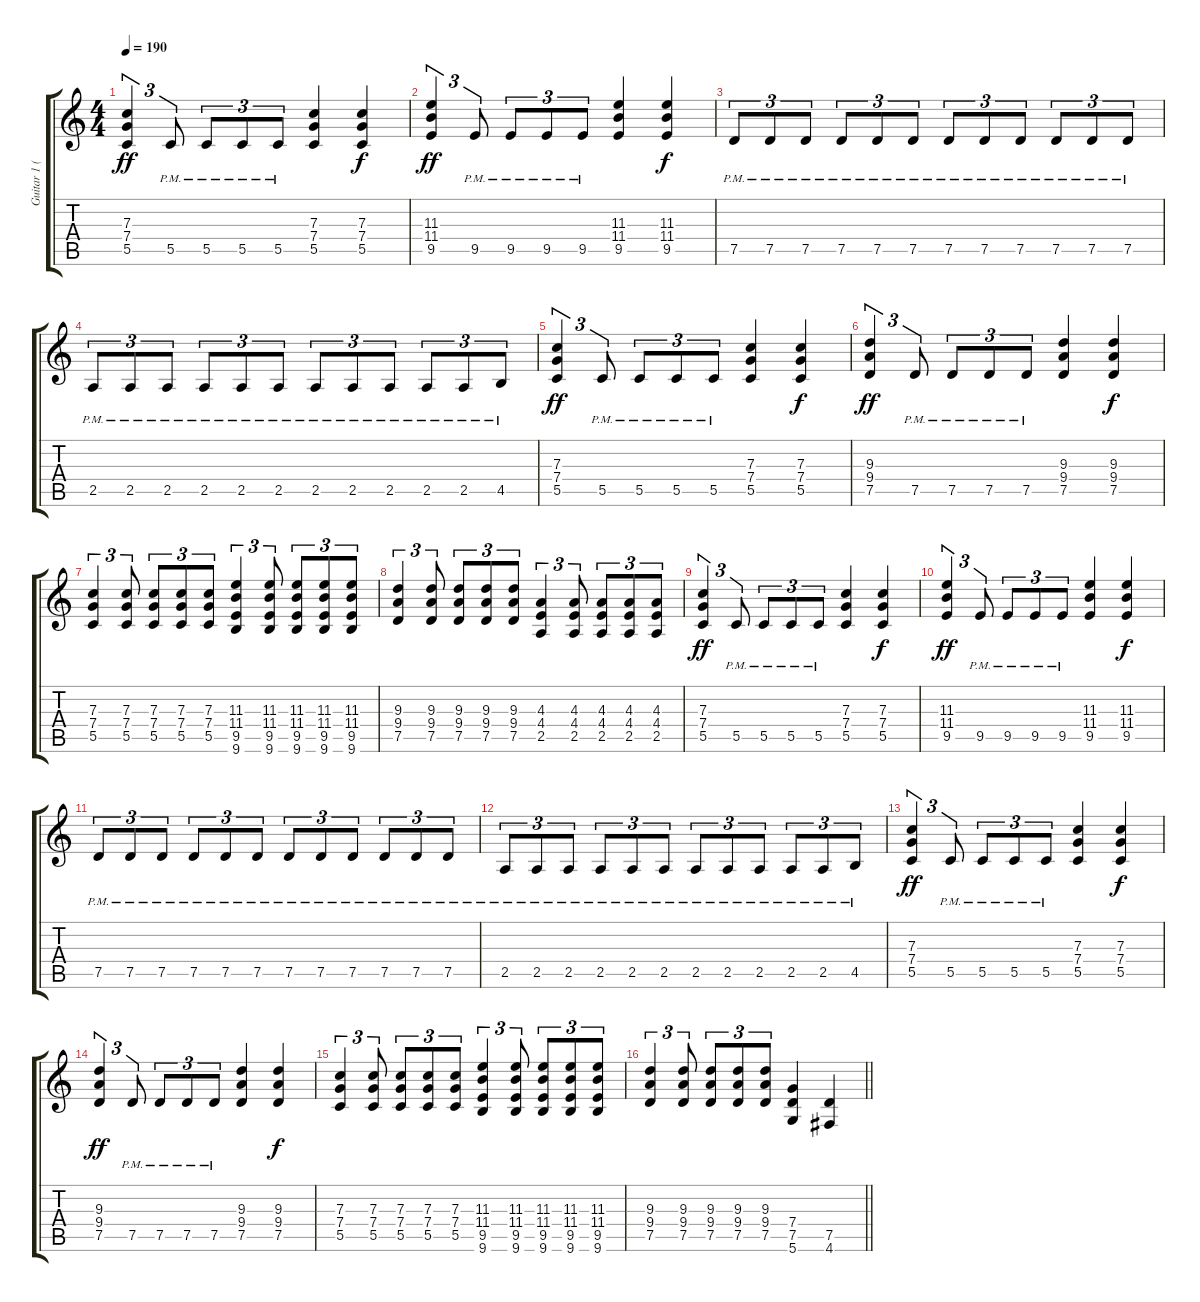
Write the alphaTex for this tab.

\track ("Guitar 1 (Rhythm)" "Guitar 1 (") {instrument distortionguitar}
\staff {score tabs}
\tuning (D4 A3 F3 C3 G2 D2) {hide}
\ts (4 4)
\tempo 190
\clef g2
\ks c
(7.3 7.4 5.5).4{tu (3 2) dy ff} 5.5{pm}.8{tu (3 2)} 5.5{pm}.8{tu (3 2)} 5.5{pm}.8{tu (3 2)} 5.5{pm}.8{tu (3 2)} (7.3 7.4 5.5).4 (7.3 7.4 5.5).4{dy f} |
(11.3 11.4 9.5).4{tu (3 2) dy ff} 9.5{pm}.8{tu (3 2)} 9.5{pm}.8{tu (3 2)} 9.5{pm}.8{tu (3 2)} 9.5{pm}.8{tu (3 2)} (11.3 11.4 9.5).4 (11.3 11.4 9.5).4{dy f} |
7.5{pm}.8{tu (3 2)} 7.5{pm}.8{tu (3 2)} 7.5{pm}.8{tu (3 2)} 7.5{pm}.8{tu (3 2)} 7.5{pm}.8{tu (3 2)} 7.5{pm}.8{tu (3 2)} 7.5{pm}.8{tu (3 2)} 7.5{pm}.8{tu (3 2)} 7.5{pm}.8{tu (3 2)} 7.5{pm}.8{tu (3 2)} 7.5{pm}.8{tu (3 2)} 7.5{pm}.8{tu (3 2)} |
2.5{pm}.8{tu (3 2)} 2.5{pm}.8{tu (3 2)} 2.5{pm}.8{tu (3 2)} 2.5{pm}.8{tu (3 2)} 2.5{pm}.8{tu (3 2)} 2.5{pm}.8{tu (3 2)} 2.5{pm}.8{tu (3 2)} 2.5{pm}.8{tu (3 2)} 2.5{pm}.8{tu (3 2)} 2.5{pm}.8{tu (3 2)} 2.5{pm}.8{tu (3 2)} 4.5{pm}.8{tu (3 2)} |
(7.3 7.4 5.5).4{tu (3 2) dy ff} 5.5{pm}.8{tu (3 2)} 5.5{pm}.8{tu (3 2)} 5.5{pm}.8{tu (3 2)} 5.5{pm}.8{tu (3 2)} (7.3 7.4 5.5).4 (7.3 7.4 5.5).4{dy f} |
(9.3 9.4 7.5).4{tu (3 2) dy ff} 7.5{pm}.8{tu (3 2)} 7.5{pm}.8{tu (3 2)} 7.5{pm}.8{tu (3 2)} 7.5{pm}.8{tu (3 2)} (9.3 9.4 7.5).4 (9.3 9.4 7.5).4{dy f} |
(7.3 7.4 5.5).4{tu (3 2)} (7.3 7.4 5.5).8{tu (3 2)} (7.3 7.4 5.5).8{tu (3 2)} (7.3 7.4 5.5).8{tu (3 2)} (7.3 7.4 5.5).8{tu (3 2)} (11.3 11.4 9.5 9.6).4{tu (3 2)} (11.3 11.4 9.5 9.6).8{tu (3 2)} (11.3 11.4 9.5 9.6).8{tu (3 2)} (11.3 11.4 9.5 9.6).8{tu (3 2)} (11.3 11.4 9.5 9.6).8{tu (3 2)} |
(9.3 9.4 7.5).4{tu (3 2)} (9.3 9.4 7.5).8{tu (3 2)} (9.3 9.4 7.5).8{tu (3 2)} (9.3 9.4 7.5).8{tu (3 2)} (9.3 9.4 7.5).8{tu (3 2)} (4.3 4.4 2.5).4{tu (3 2)} (4.3 4.4 2.5).8{tu (3 2)} (4.3 4.4 2.5).8{tu (3 2)} (4.3 4.4 2.5).8{tu (3 2)} (4.3 4.4 2.5).8{tu (3 2)} |
(7.3 7.4 5.5).4{tu (3 2) dy ff} 5.5{pm}.8{tu (3 2)} 5.5{pm}.8{tu (3 2)} 5.5{pm}.8{tu (3 2)} 5.5{pm}.8{tu (3 2)} (7.3 7.4 5.5).4 (7.3 7.4 5.5).4{dy f} |
(11.3 11.4 9.5).4{tu (3 2) dy ff} 9.5{pm}.8{tu (3 2)} 9.5{pm}.8{tu (3 2)} 9.5{pm}.8{tu (3 2)} 9.5{pm}.8{tu (3 2)} (11.3 11.4 9.5).4 (11.3 11.4 9.5).4{dy f} |
7.5{pm}.8{tu (3 2)} 7.5{pm}.8{tu (3 2)} 7.5{pm}.8{tu (3 2)} 7.5{pm}.8{tu (3 2)} 7.5{pm}.8{tu (3 2)} 7.5{pm}.8{tu (3 2)} 7.5{pm}.8{tu (3 2)} 7.5{pm}.8{tu (3 2)} 7.5{pm}.8{tu (3 2)} 7.5{pm}.8{tu (3 2)} 7.5{pm}.8{tu (3 2)} 7.5{pm}.8{tu (3 2)} |
2.5{pm}.8{tu (3 2)} 2.5{pm}.8{tu (3 2)} 2.5{pm}.8{tu (3 2)} 2.5{pm}.8{tu (3 2)} 2.5{pm}.8{tu (3 2)} 2.5{pm}.8{tu (3 2)} 2.5{pm}.8{tu (3 2)} 2.5{pm}.8{tu (3 2)} 2.5{pm}.8{tu (3 2)} 2.5{pm}.8{tu (3 2)} 2.5{pm}.8{tu (3 2)} 4.5{pm}.8{tu (3 2)} |
(7.3 7.4 5.5).4{tu (3 2) dy ff} 5.5{pm}.8{tu (3 2)} 5.5{pm}.8{tu (3 2)} 5.5{pm}.8{tu (3 2)} 5.5{pm}.8{tu (3 2)} (7.3 7.4 5.5).4 (7.3 7.4 5.5).4{dy f} |
(9.3 9.4 7.5).4{tu (3 2) dy ff} 7.5{pm}.8{tu (3 2)} 7.5{pm}.8{tu (3 2)} 7.5{pm}.8{tu (3 2)} 7.5{pm}.8{tu (3 2)} (9.3 9.4 7.5).4 (9.3 9.4 7.5).4{dy f} |
(7.3 7.4 5.5).4{tu (3 2)} (7.3 7.4 5.5).8{tu (3 2)} (7.3 7.4 5.5).8{tu (3 2)} (7.3 7.4 5.5).8{tu (3 2)} (7.3 7.4 5.5).8{tu (3 2)} (11.3 11.4 9.5 9.6).4{tu (3 2)} (11.3 11.4 9.5 9.6).8{tu (3 2)} (11.3 11.4 9.5 9.6).8{tu (3 2)} (11.3 11.4 9.5 9.6).8{tu (3 2)} (11.3 11.4 9.5 9.6).8{tu (3 2)} |
\barLineRight lightlight
(9.3 9.4 7.5).4{tu (3 2)} (9.3 9.4 7.5).8{tu (3 2)} (9.3 9.4 7.5).8{tu (3 2)} (9.3 9.4 7.5).8{tu (3 2)} (9.3 9.4 7.5).8{tu (3 2)} (7.4 7.5 5.6).4 (7.5 4.6).4
